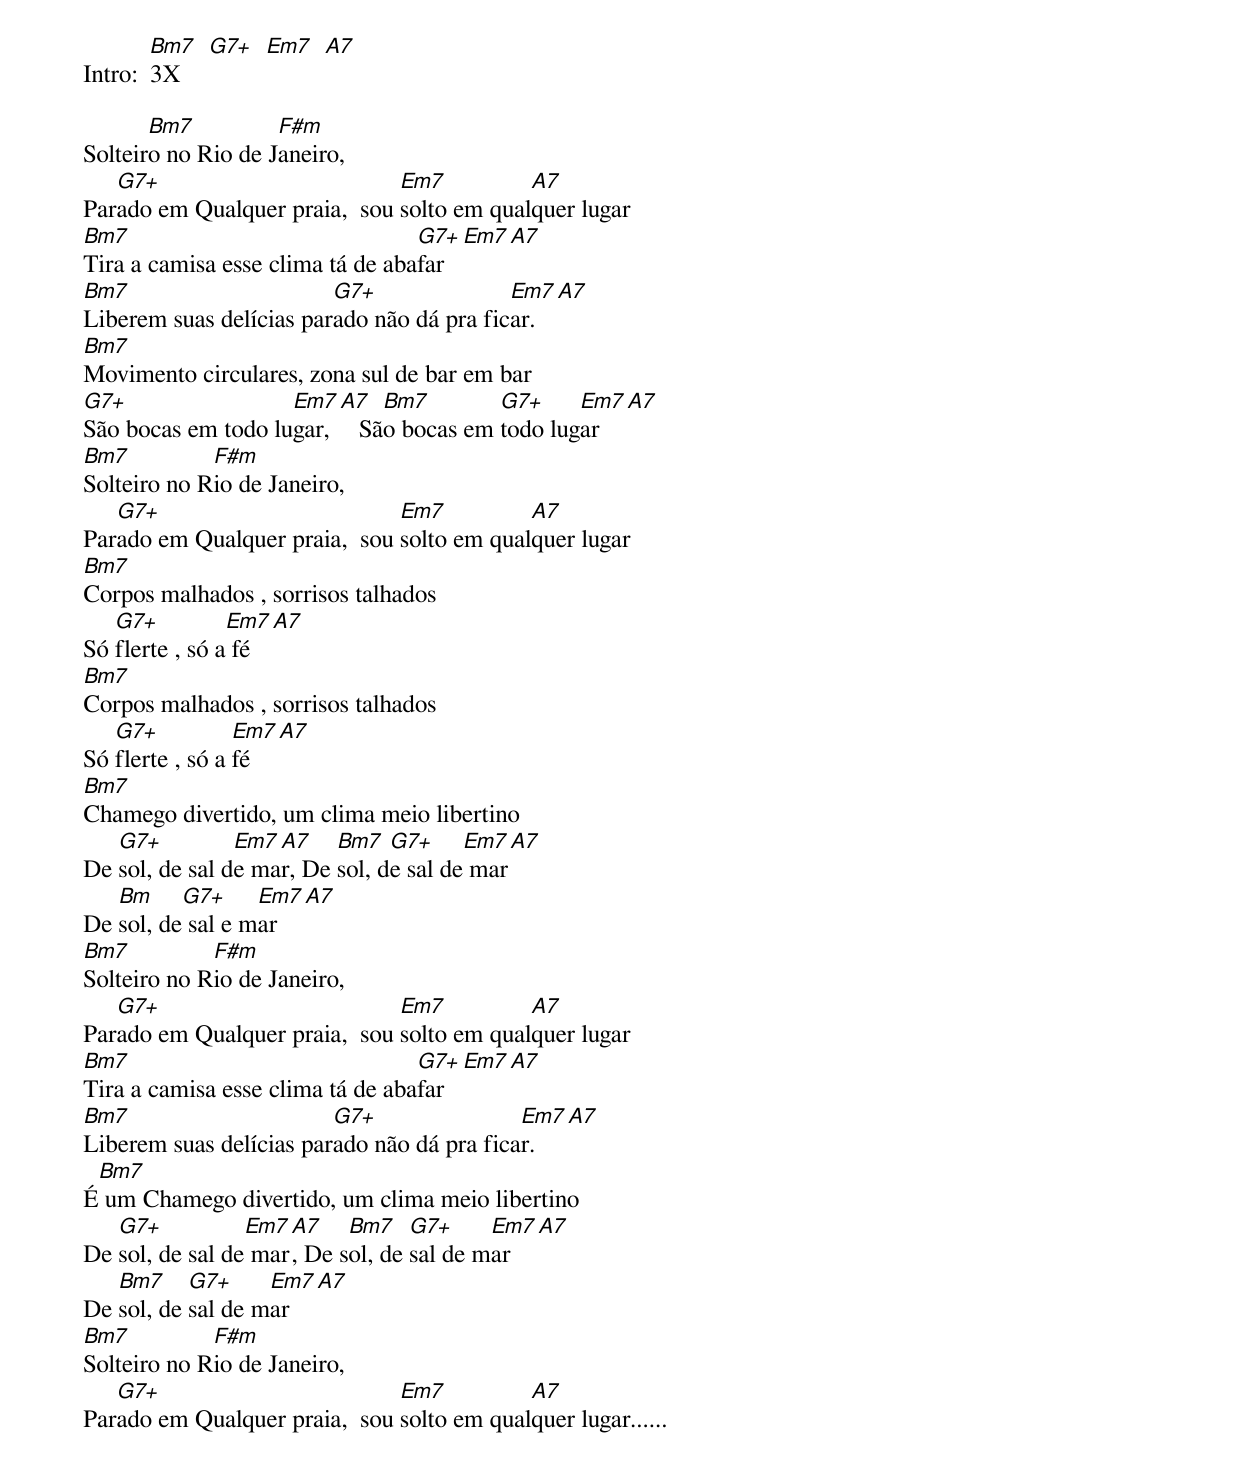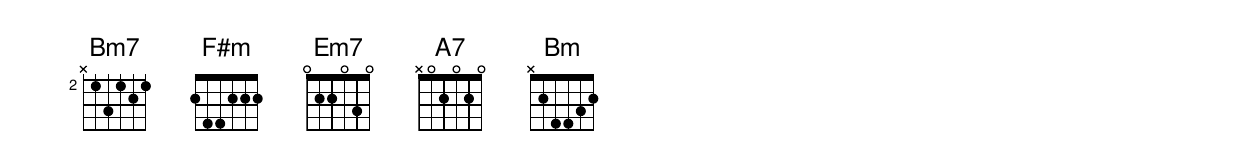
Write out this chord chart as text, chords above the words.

Intro: [ Bm7   G7+   Em7   A7 ] 3X

       Bm7          F#m
Solteiro no Rio de Janeiro,
   G7+                         Em7          A7
Parado em Qualquer praia,  sou solto em qualquer lugar
Bm7                               G7+ Em7 A7
Tira a camisa esse clima tá de abafar
Bm7                      G7+               Em7 A7
Liberem suas delícias parado não dá pra ficar.
Bm7
Movimento circulares, zona sul de bar em bar
G7+                 Em7 A7   Bm7        G7+     Em7 A7
São bocas em todo lugar,   São bocas em todo lugar
Bm7          F#m
Solteiro no Rio de Janeiro,
   G7+                         Em7          A7
Parado em Qualquer praia,  sou solto em qualquer lugar
Bm7
Corpos malhados , sorrisos talhados
   G7+          Em7  A7
Só flerte , só a fé
Bm7
Corpos malhados , sorrisos talhados
   G7+           Em7  A7
Só flerte , só a fé
Bm7
Chamego divertido, um clima meio libertino
   G7+          Em7 A7    Bm7   G7+     Em7 A7
De sol, de sal de mar, De sol, de sal de mar
   Bm     G7+     Em7 A7
De sol, de sal e mar
Bm7          F#m
Solteiro no Rio de Janeiro,
   G7+                         Em7          A7
Parado em Qualquer praia,  sou solto em qualquer lugar
Bm7                               G7+  Em7 A7
Tira a camisa esse clima tá de abafar
Bm7                      G7+                Em7 A7
Liberem suas delícias parado não dá pra ficar.
 Bm7
É um Chamego divertido, um clima meio libertino
   G7+           Em7 A7    Bm7    G7+     Em7 A7
De sol, de sal de mar, De sol, de sal de mar
   Bm7     G7+     Em7 A7
De sol, de sal de mar
Bm7          F#m
Solteiro no Rio de Janeiro,
   G7+                         Em7          A7
Parado em Qualquer praia,  sou solto em qualquer lugar......
